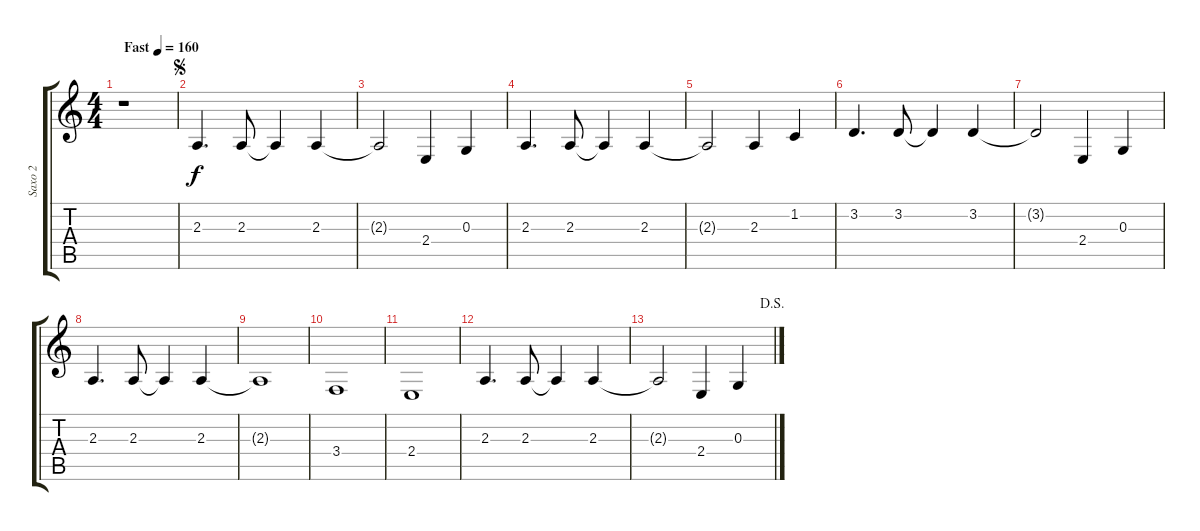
\track ("Saxo 2" "Saxo 2") {instrument altosax}
\staff {score tabs}
\tuning (E4 B3 G3 D3 A2 E2) {hide}
\ts (4 4)
\tempo (160 "Fast")
\clef g2
\ks c
r.1{dy f instrument altosax} |
\jump segno
2.3.4{d} 2.3.8 2.3{t}.4 2.3.4 |
2.3{t}.2 2.4.4 0.3.4 |
2.3.4{d} 2.3.8 2.3{t}.4 2.3.4 |
2.3{t}.2 2.3.4 1.2.4 |
3.2.4{d} 3.2.8 3.2{t}.4 3.2.4 |
3.2{t}.2 2.4.4 0.3.4 |
2.3.4{d} 2.3.8 2.3{t}.4 2.3.4 |
2.3{t}.1 |
3.4.1 |
2.4.1 |
2.3.4{d} 2.3.8 2.3{t}.4 2.3.4 |
\jump dalsegno
2.3{t}.2 2.4.4 0.3.4
